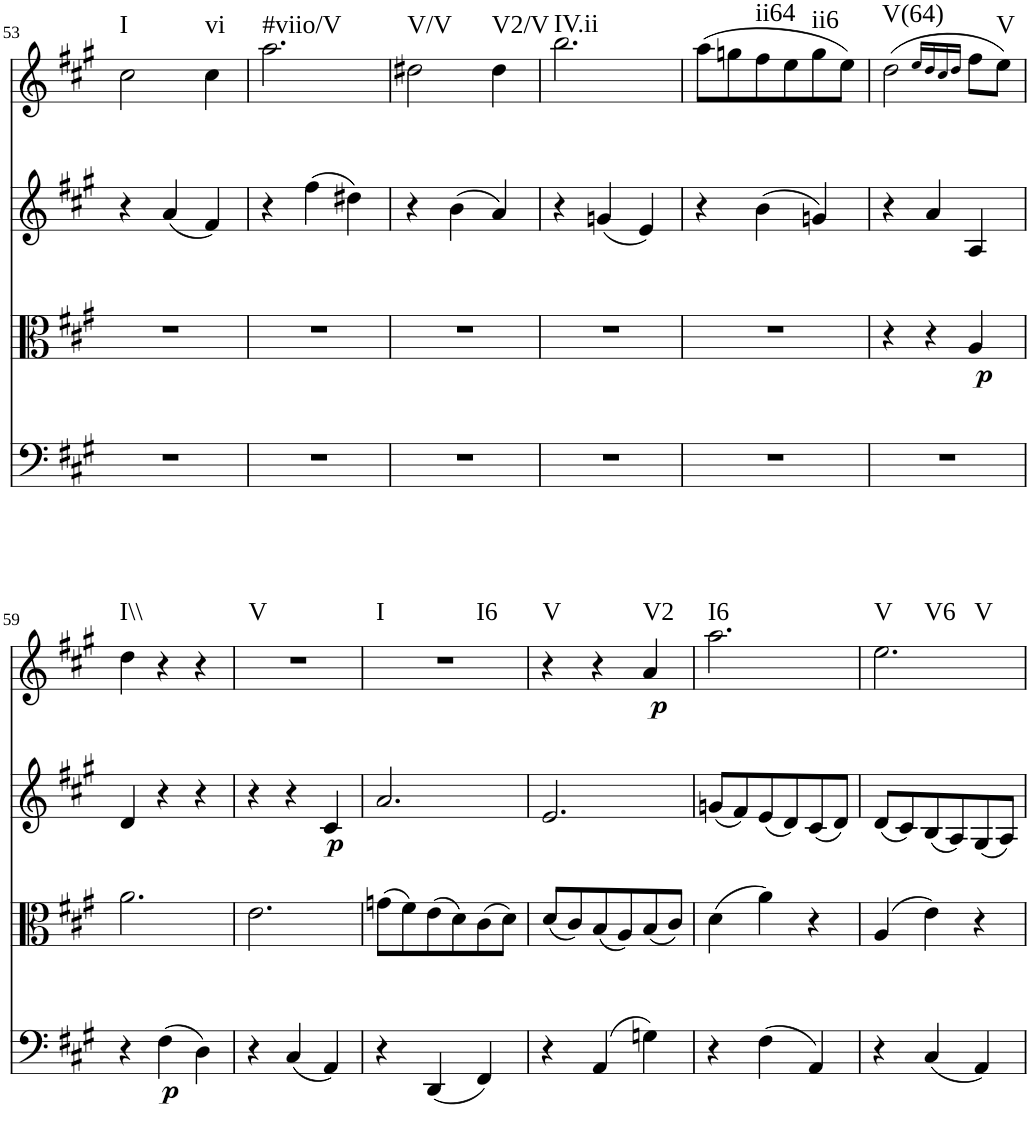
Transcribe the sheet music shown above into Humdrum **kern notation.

**kern	**dynam	**kern	**dynam	**kern	**dynam	**kern	**dynam	**harte
*part4	*part4	*part3	*part3	*part2	*part2	*part1	*part1	*part1
*staff4	*staff4	*staff3	*staff3	*staff2	*staff2	*staff1	*staff1	*
*I"Violoncello	*	*I"Viola	*	*I"Violin 2	*	*I"Violin 1	*	*
*I'Vc	*	*I'Vla	*	*I'Vln	*	*I'Vln	*	*
!!LO:PB:g=z
*clefF4	*	*clefC3	*	*clefG2	*	*clefG2	*	*
*k[f#c#g#]	*	*k[f#c#g#]	*	*k[f#c#g#]	*	*k[f#c#g#]	*	*
*M3/4	*	*M3/4	*	*M3/4	*	*M3/4	*	*
=53	=53	=53	=53	=53	=53	=53	=53	=53
!	!	!	!	!	!	!	!	!LO:H:kt=I
2.r	.	2.r	.	4r	.	2cc#\	.	N
.	.	.	.	(4a/	.	.	.	.
!	!	!	!	!	!	!	!	!LO:H:kt=vi
.	.	.	.	4f#/)	.	4cc#\	.	N
=54	=54	=54	=54	=54	=54	=54	=54	=54
!	!	!	!	!	!	!	!	!LO:H:kt=#viio/V
2.r	.	2.r	.	4r	.	2.aa\	.	N
.	.	.	.	(4ff#\	.	.	.	.
.	.	.	.	4dd#X\)	.	.	.	.
=55	=55	=55	=55	=55	=55	=55	=55	=55
!	!	!	!	!	!	!	!	!LO:H:kt=V/V
2.r	.	2.r	.	4r	.	2dd#X\	.	N
.	.	.	.	(4b\	.	.	.	.
!	!	!	!	!	!	!	!	!LO:H:kt=V2/V
.	.	.	.	4a/)	.	4dd#\	.	N
=56	=56	=56	=56	=56	=56	=56	=56	=56
!	!	!	!	!	!	!	!	!LO:H:kt=IV.ii
2.r	.	2.r	.	4r	.	2.bb\	.	N
.	.	.	.	(4gn/	.	.	.	.
.	.	.	.	4e/)	.	.	.	.
=57	=57	=57	=57	=57	=57	=57	=57	=57
2.r	.	2.r	.	4r	.	(8aa\L	.	.
.	.	.	.	.	.	8ggn\	.	.
!	!	!	!	!	!	!	!	!LO:H:kt=ii64
.	.	.	.	(4b\	.	8ff#\	.	N
.	.	.	.	.	.	8ee\	.	.
!	!	!	!	!	!	!	!	!LO:H:kt=ii6
.	.	.	.	4gn/)	.	8gg\	.	N
.	.	.	.	.	.	8ee\J)	.	.
=58	=58	=58	=58	=58	=58	=58	=58	=58
!	!	!	!	!	!	!	!	!LO:H:kt=V(64)
2.r	.	4r	.	4r	.	(2dd\	.	N
.	.	4r	.	4a/	.	.	.	.
.	.	.	.	.	.	16qee/LL	.	.
.	.	.	.	.	.	16qdd/	.	.
.	.	.	.	.	.	16qcc#/	.	.
.	.	.	.	.	.	16qdd/JJ	.	.
!	!	!	!LO:DY:b	!	!	!	!	!
.	.	4A/	p	4A/	.	8ff#\L	.	.
!	!	!	!	!	!	!	!	!LO:H:kt=V
.	.	.	.	.	.	8ee\J)	.	N
!!LO:LB:g=z
=59	=59	=59	=59	=59	=59	=59	=59	=59
!	!	!	!	!	!	!	!	!LO:H:kt=I\\
4r	.	2.a\	.	4d/	.	4dd\	.	N
!	!LO:DY:b	!	!	!	!	!	!	!
(4F#\	p	.	.	4r	.	4r	.	.
4D\)	.	.	.	4r	.	4r	.	.
=60	=60	=60	=60	=60	=60	=60	=60	=60
!	!	!	!	!	!	!	!	!LO:H:kt=V
4r	.	2.e\	.	4r	.	2.r	.	N
(4C#/	.	.	.	4r	.	.	.	.
!	!	!	!	!	!LO:DY:b	!	!	!
4AA/)	.	.	.	4c#/	p	.	.	.
=61	=61	=61	=61	=61	=61	=61	=61	=61
!	!	!	!	!	!	!	!	!LO:H:n=1:kt=I
!	!	!	!	!	!	!	!	!LO:H:n=2:kt=I6
4r	.	(8gn\L	.	2.a/	.	2.r	.	N N
.	.	8f#\)	.	.	.	.	.	.
(4DD/	.	(8e\	.	.	.	.	.	.
.	.	8d\)	.	.	.	.	.	.
4FF#/)	.	(8c#\	.	.	.	.	.	.
.	.	8d\J)	.	.	.	.	.	.
=62	=62	=62	=62	=62	=62	=62	=62	=62
!	!	!	!	!	!	!	!	!LO:H:kt=V
4r	.	(8d/L	.	2.e/	.	4r	.	N
.	.	8c#/)	.	.	.	.	.	.
(4AA/	.	(8B/	.	.	.	4r	.	.
.	.	8A/)	.	.	.	.	.	.
!	!	!	!	!	!	!	!LO:DY:b	!LO:H:kt=V2
4Gn\)	.	(8B/	.	.	.	4a/	p	N
.	.	8c#/J)	.	.	.	.	.	.
=63	=63	=63	=63	=63	=63	=63	=63	=63
!	!	!	!	!	!	!	!	!LO:H:kt=I6
4r	.	(4d\	.	(8gn/L	.	2.aa\	.	N
.	.	.	.	8f#/)	.	.	.	.
(4F#\	.	4a\)	.	(8e/	.	.	.	.
.	.	.	.	8d/)	.	.	.	.
4AA/)	.	4r	.	(8c#/	.	.	.	.
.	.	.	.	8d/J)	.	.	.	.
=64	=64	=64	=64	=64	=64	=64	=64	=64
!	!	!	!	!	!	!	!	!LO:H:n=1:kt=V
!	!	!	!	!	!	!	!	!LO:H:n=2:kt=V6
!	!	!	!	!	!	!	!	!LO:H:n=3:kt=V
4r	.	(4A/	.	(8d/L	.	2.ee\	.	N N N
.	.	.	.	8c#/)	.	.	.	.
(4C#/	.	4e\)	.	(8B/	.	.	.	.
.	.	.	.	8A/)	.	.	.	.
4AA/)	.	4r	.	(8G#/	.	.	.	.
.	.	.	.	8A/J)	.	.	.	.
=	=	=	=	=	=	=	=	=
*-	*-	*-	*-	*-	*-	*-	*-	*-
